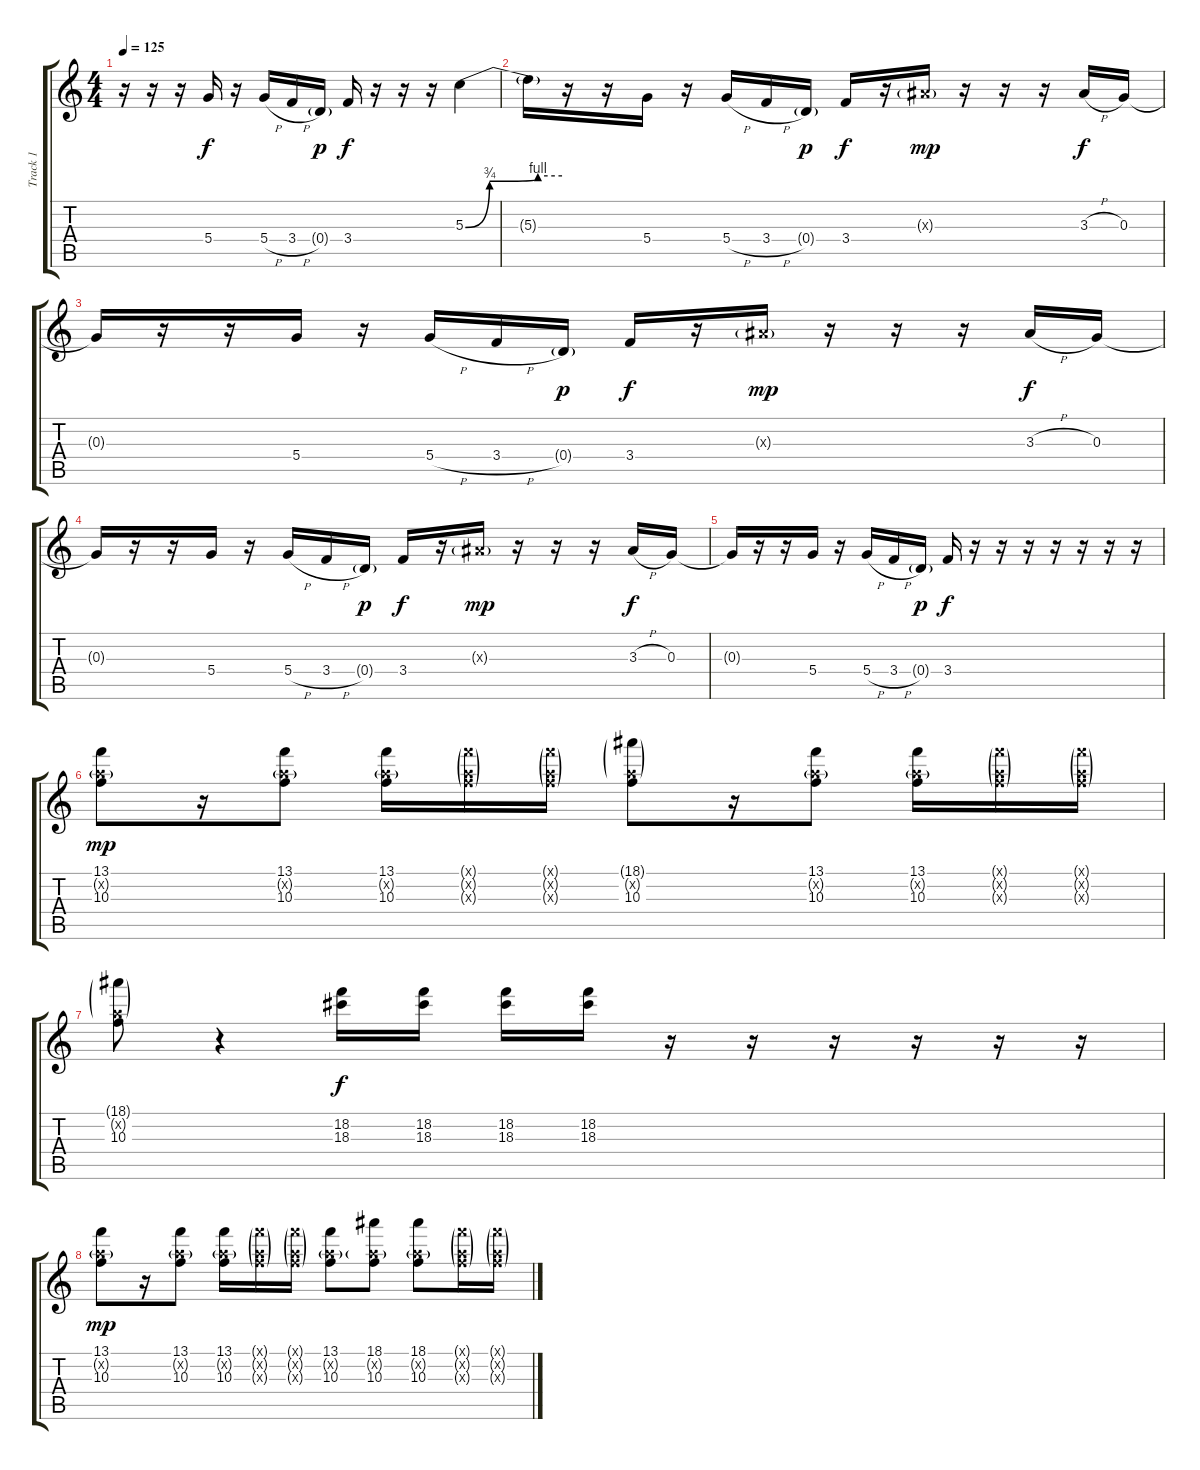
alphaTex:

\track ("Track 1" "Track 1") {instrument electricguitarclean}
\staff {score tabs}
\tuning (E4 B3 G3 D3 A2 E2) {hide}
\ts (4 4)
\tempo 125
\clef g2
\ks c
r.16{dy f} r.16 r.16 5.4.16 r.16 5.4{h}.16 3.4{h}.16 0.4{g}.16{dy p} 3.4.16{dy f} r.16 r.16 r.16 5.3{be (custom 0 0 15 3 45 4 60 4)}.4 |
5.3{t}.16 r.16 r.16 5.4.16 r.16 5.4{h}.16 3.4{h}.16 0.4{g}.16{dy p} 3.4.16{dy f} r.16 3.3{g x}.16{dy mp} r.16 r.16 r.16 3.3{h}.16{dy f} 0.3.16 |
0.3{t}.16 r.16 r.16 5.4.16 r.16 5.4{h}.16 3.4{h}.16 0.4{g}.16{dy p} 3.4.16{dy f} r.16 3.3{g x}.16{dy mp} r.16 r.16 r.16 3.3{h}.16{dy f} 0.3.16 |
0.3{t}.16 r.16 r.16 5.4.16 r.16 5.4{h}.16 3.4{h}.16 0.4{g}.16{dy p} 3.4.16{dy f} r.16 3.3{g x}.16{dy mp} r.16 r.16 r.16 3.3{h}.16{dy f} 0.3.16 |
0.3{t}.16 r.16 r.16 5.4.16 r.16 5.4{h}.16 3.4{h}.16 0.4{g}.16{dy p} 3.4.16{dy f} r.16 r.16 r.16 r.16 r.16 r.16 r.16 |
(13.1 10.2{g x} 10.3).8{dy mp} r.16 (13.1 10.2{g x} 10.3).8 (13.1 10.2{g x} 10.3).16 (13.1{g x} 10.2{g x} 10.3{g x}).16 (13.1{g x} 10.2{g x} 10.3{g x}).16 (18.1{g} 10.2{g x} 10.3).8 r.16 (13.1 10.2{g x} 10.3).8 (13.1 10.2{g x} 10.3).16 (13.1{g x} 10.2{g x} 10.3{g x}).16 (13.1{g x} 10.2{g x} 10.3{g x}).16 |
(18.1{g} 10.2{g x} 10.3).8 r.4 (18.2 18.3).16{dy f} (18.2 18.3).16 (18.2 18.3).16 (18.2 18.3).16 r.16 r.16 r.16 r.16 r.16 r.16 |
(13.1 10.2{g x} 10.3).8{dy mp} r.16 (13.1 10.2{g x} 10.3).8 (13.1 10.2{g x} 10.3).16 (13.1{g x} 10.2{g x} 10.3{g x}).16 (13.1{g x} 10.2{g x} 10.3{g x}).16 (13.1 10.2{g x} 10.3).8 (18.1 10.2{g x} 10.3).8 (18.1 10.2{g x} 10.3).8 (13.1{g x} 10.2{g x} 10.3{g x}).16 (13.1{g x} 10.2{g x} 10.3{g x}).16
